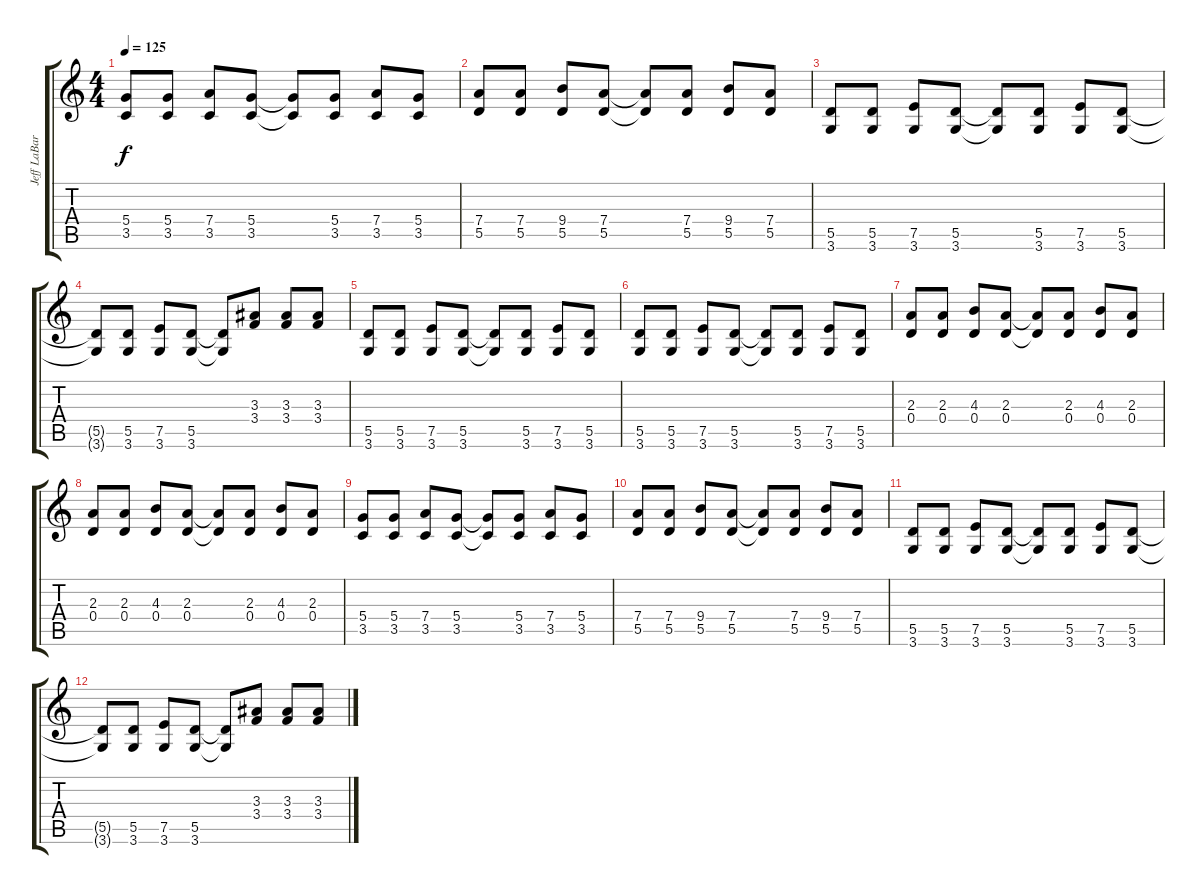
\track ("Jeff LaBar- Rhytm Guitar" "Jeff LaBar") {instrument distortionguitar}
\staff {score tabs}
\tuning (E4 B3 G3 D3 A2 E2) {hide}
\ts (4 4)
\tempo 125
\clef g2
\ks c
(5.4 3.5).8{dy f} (5.4 3.5).8 (7.4 3.5).8 (5.4 3.5).8 (5.4{t} 3.5{t}).8 (5.4 3.5).8 (7.4 3.5).8 (5.4 3.5).8 |
(7.4 5.5).8 (7.4 5.5).8 (9.4 5.5).8 (7.4 5.5).8 (7.4{t} 5.5{t}).8 (7.4 5.5).8 (9.4 5.5).8 (7.4 5.5).8 |
(5.5 3.6).8 (5.5 3.6).8 (7.5 3.6).8 (5.5 3.6).8 (5.5{t} 3.6{t}).8 (5.5 3.6).8 (7.5 3.6).8 (5.5 3.6).8 |
(5.5{t} 3.6{t}).8 (5.5 3.6).8 (7.5 3.6).8 (5.5 3.6).8 (5.5{t} 3.6{t}).8 (3.3 3.4).8 (3.3 3.4).8 (3.3 3.4).8 |
(5.5 3.6).8 (5.5 3.6).8 (7.5 3.6).8 (5.5 3.6).8 (5.5{t} 3.6{t}).8 (5.5 3.6).8 (7.5 3.6).8 (5.5 3.6).8 |
(5.5 3.6).8 (5.5 3.6).8 (7.5 3.6).8 (5.5 3.6).8 (5.5{t} 3.6{t}).8 (5.5 3.6).8 (7.5 3.6).8 (5.5 3.6).8 |
(2.3 0.4).8 (2.3 0.4).8 (4.3 0.4).8 (2.3 0.4).8 (2.3{t} 0.4{t}).8 (2.3 0.4).8 (4.3 0.4).8 (2.3 0.4).8 |
(2.3 0.4).8 (2.3 0.4).8 (4.3 0.4).8 (2.3 0.4).8 (2.3{t} 0.4{t}).8 (2.3 0.4).8 (4.3 0.4).8 (2.3 0.4).8 |
(5.4 3.5).8 (5.4 3.5).8 (7.4 3.5).8 (5.4 3.5).8 (5.4{t} 3.5{t}).8 (5.4 3.5).8 (7.4 3.5).8 (5.4 3.5).8 |
(7.4 5.5).8 (7.4 5.5).8 (9.4 5.5).8 (7.4 5.5).8 (7.4{t} 5.5{t}).8 (7.4 5.5).8 (9.4 5.5).8 (7.4 5.5).8 |
(5.5 3.6).8 (5.5 3.6).8 (7.5 3.6).8 (5.5 3.6).8 (5.5{t} 3.6{t}).8 (5.5 3.6).8 (7.5 3.6).8 (5.5 3.6).8 |
(5.5{t} 3.6{t}).8 (5.5 3.6).8 (7.5 3.6).8 (5.5 3.6).8 (5.5{t} 3.6{t}).8 (3.3 3.4).8 (3.3 3.4).8 (3.3 3.4).8
